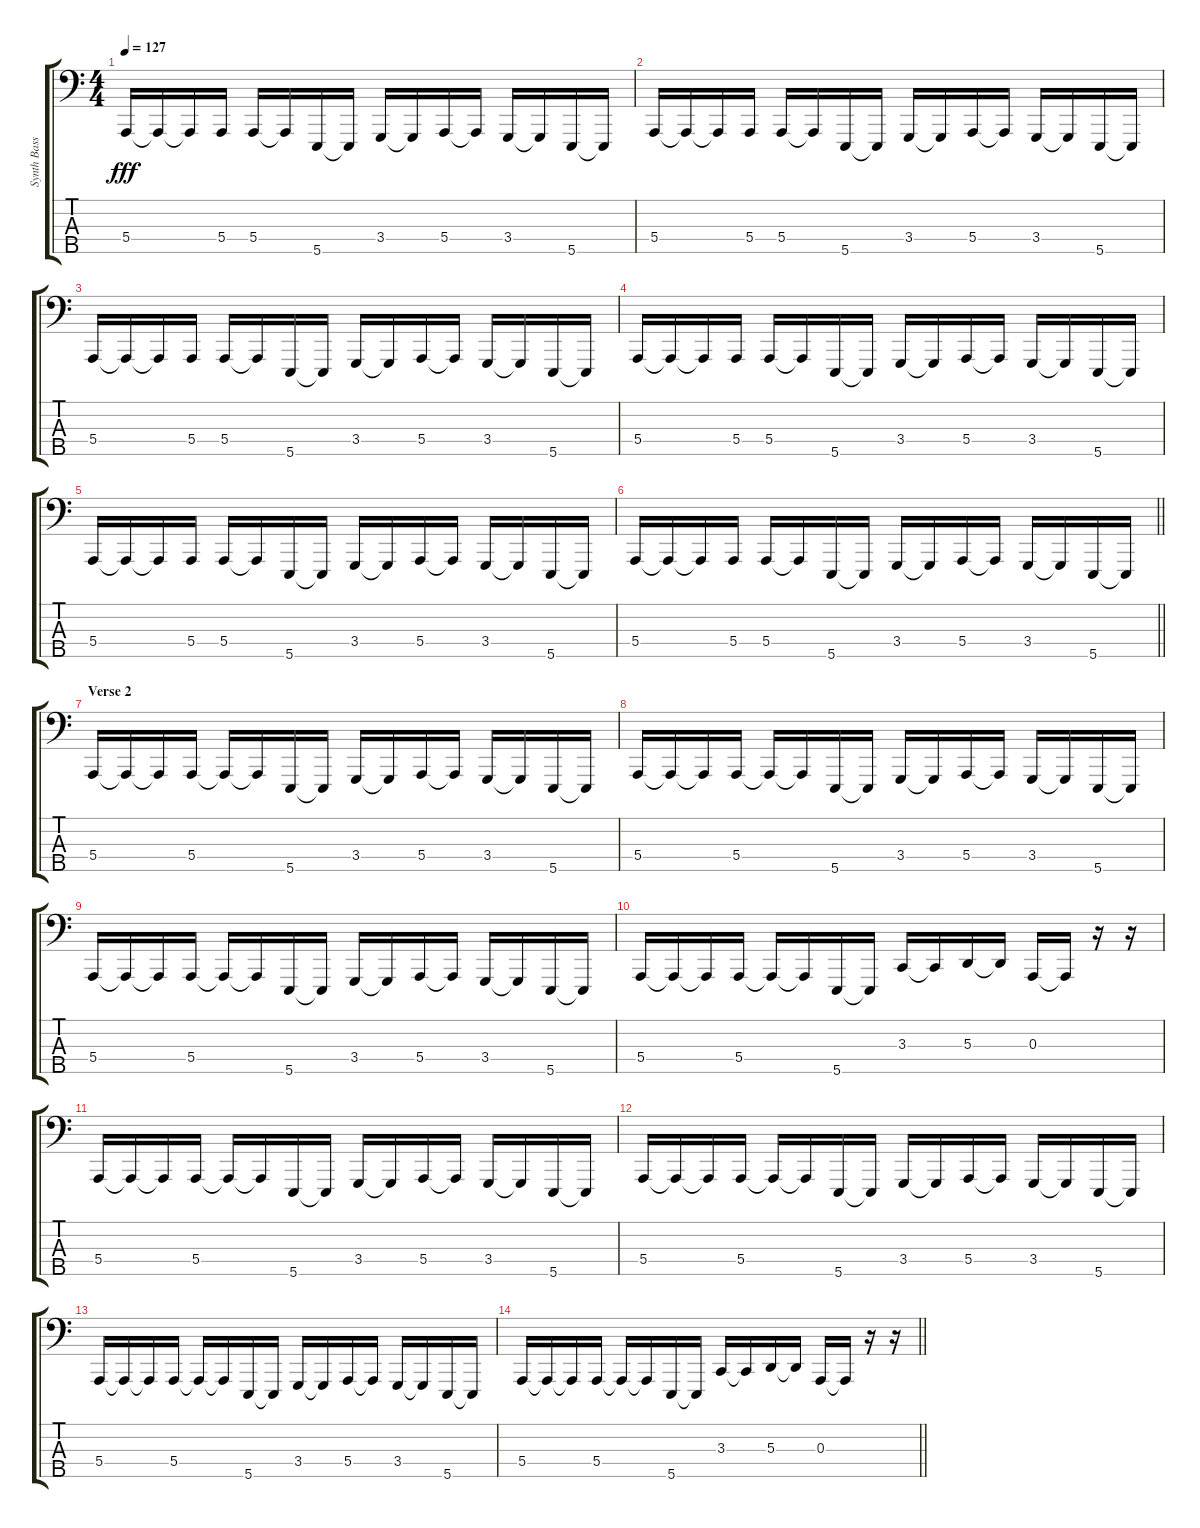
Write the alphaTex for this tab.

\track ("Synth Bass" "Synth Bass") {instrument lead1square}
\staff {score tabs}
\tuning (G2 D2 A1 E1 B0) {hide}
\ts (4 4)
\tempo 127
\clef f4
\ks c
5.4.16{dy fff} 5.4{t}.16 5.4{t}.16 5.4.16 5.4.16 5.4{t}.16 5.5.16 5.5{t}.16 3.4.16 3.4{t}.16 5.4.16 5.4{t}.16 3.4.16 3.4{t}.16 5.5.16 5.5{t}.16 |
5.4.16 5.4{t}.16 5.4{t}.16 5.4.16 5.4.16 5.4{t}.16 5.5.16 5.5{t}.16 3.4.16 3.4{t}.16 5.4.16 5.4{t}.16 3.4.16 3.4{t}.16 5.5.16 5.5{t}.16 |
5.4.16 5.4{t}.16 5.4{t}.16 5.4.16 5.4.16 5.4{t}.16 5.5.16 5.5{t}.16 3.4.16 3.4{t}.16 5.4.16 5.4{t}.16 3.4.16 3.4{t}.16 5.5.16 5.5{t}.16 |
5.4.16 5.4{t}.16 5.4{t}.16 5.4.16 5.4.16 5.4{t}.16 5.5.16 5.5{t}.16 3.4.16 3.4{t}.16 5.4.16 5.4{t}.16 3.4.16 3.4{t}.16 5.5.16 5.5{t}.16 |
5.4.16 5.4{t}.16 5.4{t}.16 5.4.16 5.4.16 5.4{t}.16 5.5.16 5.5{t}.16 3.4.16 3.4{t}.16 5.4.16 5.4{t}.16 3.4.16 3.4{t}.16 5.5.16 5.5{t}.16 |
\barLineRight lightlight
5.4.16 5.4{t}.16 5.4{t}.16 5.4.16 5.4.16 5.4{t}.16 5.5.16 5.5{t}.16 3.4.16 3.4{t}.16 5.4.16 5.4{t}.16 3.4.16 3.4{t}.16 5.5.16 5.5{t}.16 |
\section ("" "Verse 2")
5.4.16 5.4{t}.16 5.4{t}.16 5.4.16 5.4{t}.16 5.4{t}.16 5.5.16 5.5{t}.16 3.4.16 3.4{t}.16 5.4.16 5.4{t}.16 3.4.16 3.4{t}.16 5.5.16 5.5{t}.16 |
5.4.16 5.4{t}.16 5.4{t}.16 5.4.16 5.4{t}.16 5.4{t}.16 5.5.16 5.5{t}.16 3.4.16 3.4{t}.16 5.4.16 5.4{t}.16 3.4.16 3.4{t}.16 5.5.16 5.5{t}.16 |
5.4.16 5.4{t}.16 5.4{t}.16 5.4.16 5.4{t}.16 5.4{t}.16 5.5.16 5.5{t}.16 3.4.16 3.4{t}.16 5.4.16 5.4{t}.16 3.4.16 3.4{t}.16 5.5.16 5.5{t}.16 |
5.4.16 5.4{t}.16 5.4{t}.16 5.4.16 5.4{t}.16 5.4{t}.16 5.5.16 5.5{t}.16 3.3.16 3.3{t}.16 5.3.16 5.3{t}.16 0.3.16 0.3{t}.16 r.16 r.16 |
5.4.16 5.4{t}.16 5.4{t}.16 5.4.16 5.4{t}.16 5.4{t}.16 5.5.16 5.5{t}.16 3.4.16 3.4{t}.16 5.4.16 5.4{t}.16 3.4.16 3.4{t}.16 5.5.16 5.5{t}.16 |
5.4.16 5.4{t}.16 5.4{t}.16 5.4.16 5.4{t}.16 5.4{t}.16 5.5.16 5.5{t}.16 3.4.16 3.4{t}.16 5.4.16 5.4{t}.16 3.4.16 3.4{t}.16 5.5.16 5.5{t}.16 |
5.4.16 5.4{t}.16 5.4{t}.16 5.4.16 5.4{t}.16 5.4{t}.16 5.5.16 5.5{t}.16 3.4.16 3.4{t}.16 5.4.16 5.4{t}.16 3.4.16 3.4{t}.16 5.5.16 5.5{t}.16 |
\barLineRight lightlight
5.4.16 5.4{t}.16 5.4{t}.16 5.4.16 5.4{t}.16 5.4{t}.16 5.5.16 5.5{t}.16 3.3.16 3.3{t}.16 5.3.16 5.3{t}.16 0.3.16 0.3{t}.16 r.16 r.16
